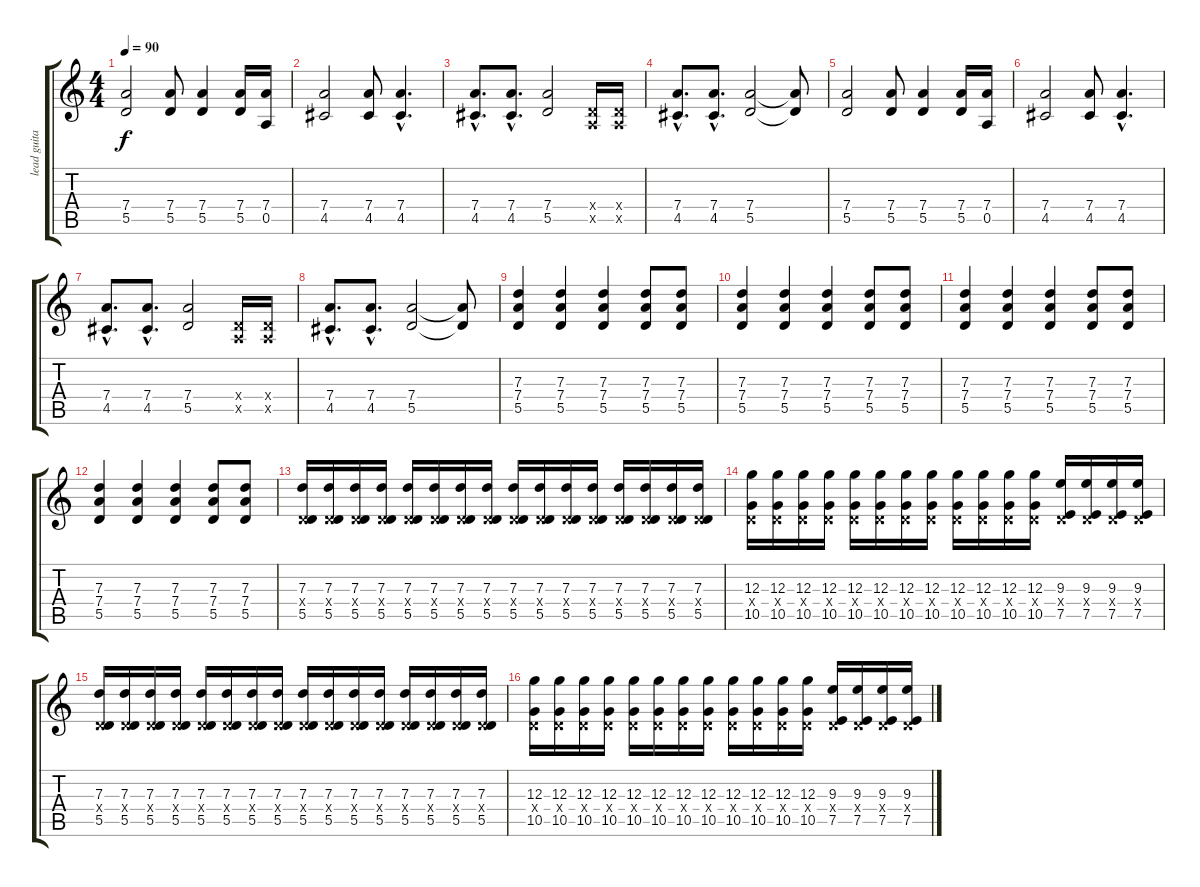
\track ("lead guitar - benjamin" "lead guita") {instrument overdrivenguitar}
\staff {score tabs}
\tuning (E4 B3 G3 D3 A2 D2) {hide}
\ts (4 4)
\tempo 90
\clef g2
\ks c
(7.4 5.5).2{dy f instrument electricguitarclean} (7.4 5.5).8 (7.4 5.5).4 (7.4 5.5).16 (7.4 0.5).16 |
(7.4 4.5).2 (7.4 4.5).8 (7.4{hac} 4.5{hac}).4{d} |
(7.4{hac} 4.5{hac}).8{d} (7.4{hac} 4.5{hac}).8{d} (7.4 5.5).2 (0.4{x} 0.5{x}).16 (0.4{x} 0.5{x}).16 |
(7.4{hac} 4.5{hac}).8{d} (7.4{hac} 4.5{hac}).8{d} (7.4 5.5).2 (7.4{t} 5.5{t}).8 |
(7.4 5.5).2 (7.4 5.5).8 (7.4 5.5).4 (7.4 5.5).16 (7.4 0.5).16 |
(7.4 4.5).2 (7.4 4.5).8 (7.4{hac} 4.5{hac}).4{d} |
(7.4{hac} 4.5{hac}).8{d} (7.4{hac} 4.5{hac}).8{d} (7.4 5.5).2 (0.4{x} 0.5{x}).16 (0.4{x} 0.5{x}).16 |
(7.4{hac} 4.5{hac}).8{d} (7.4{hac} 4.5{hac}).8{d} (7.4 5.5).2 (7.4{t} 5.5{t}).8 |
(7.3 7.4 5.5).4{instrument distortionguitar} (7.3 7.4 5.5).4 (7.3 7.4 5.5).4 (7.3 7.4 5.5).8 (7.3 7.4 5.5).8 |
(7.3 7.4 5.5).4 (7.3 7.4 5.5).4 (7.3 7.4 5.5).4 (7.3 7.4 5.5).8 (7.3 7.4 5.5).8 |
(7.3 7.4 5.5).4 (7.3 7.4 5.5).4 (7.3 7.4 5.5).4 (7.3 7.4 5.5).8 (7.3 7.4 5.5).8 |
(7.3 7.4 5.5).4 (7.3 7.4 5.5).4 (7.3 7.4 5.5).4 (7.3 7.4 5.5).8 (7.3 7.4 5.5).8 |
(7.3 0.4{x} 5.5).16 (7.3 0.4{x} 5.5).16 (7.3 0.4{x} 5.5).16 (7.3 0.4{x} 5.5).16 (7.3 0.4{x} 5.5).16 (7.3 0.4{x} 5.5).16 (7.3 0.4{x} 5.5).16 (7.3 0.4{x} 5.5).16 (7.3 0.4{x} 5.5).16 (7.3 0.4{x} 5.5).16 (7.3 0.4{x} 5.5).16 (7.3 0.4{x} 5.5).16 (7.3 0.4{x} 5.5).16 (7.3 0.4{x} 5.5).16 (7.3 0.4{x} 5.5).16 (7.3 0.4{x} 5.5).16 |
(12.3 0.4{x} 10.5).16 (12.3 0.4{x} 10.5).16 (12.3 0.4{x} 10.5).16 (12.3 0.4{x} 10.5).16 (12.3 0.4{x} 10.5).16 (12.3 0.4{x} 10.5).16 (12.3 0.4{x} 10.5).16 (12.3 0.4{x} 10.5).16 (12.3 0.4{x} 10.5).16 (12.3 0.4{x} 10.5).16 (12.3 0.4{x} 10.5).16 (12.3 0.4{x} 10.5).16 (9.3 0.4{x} 7.5).16 (9.3 0.4{x} 7.5).16 (9.3 0.4{x} 7.5).16 (9.3 0.4{x} 7.5).16 |
(7.3 0.4{x} 5.5).16 (7.3 0.4{x} 5.5).16 (7.3 0.4{x} 5.5).16 (7.3 0.4{x} 5.5).16 (7.3 0.4{x} 5.5).16 (7.3 0.4{x} 5.5).16 (7.3 0.4{x} 5.5).16 (7.3 0.4{x} 5.5).16 (7.3 0.4{x} 5.5).16 (7.3 0.4{x} 5.5).16 (7.3 0.4{x} 5.5).16 (7.3 0.4{x} 5.5).16 (7.3 0.4{x} 5.5).16 (7.3 0.4{x} 5.5).16 (7.3 0.4{x} 5.5).16 (7.3 0.4{x} 5.5).16 |
(12.3 0.4{x} 10.5).16 (12.3 0.4{x} 10.5).16 (12.3 0.4{x} 10.5).16 (12.3 0.4{x} 10.5).16 (12.3 0.4{x} 10.5).16 (12.3 0.4{x} 10.5).16 (12.3 0.4{x} 10.5).16 (12.3 0.4{x} 10.5).16 (12.3 0.4{x} 10.5).16 (12.3 0.4{x} 10.5).16 (12.3 0.4{x} 10.5).16 (12.3 0.4{x} 10.5).16 (9.3 0.4{x} 7.5).16 (9.3 0.4{x} 7.5).16 (9.3 0.4{x} 7.5).16 (9.3 0.4{x} 7.5).16
